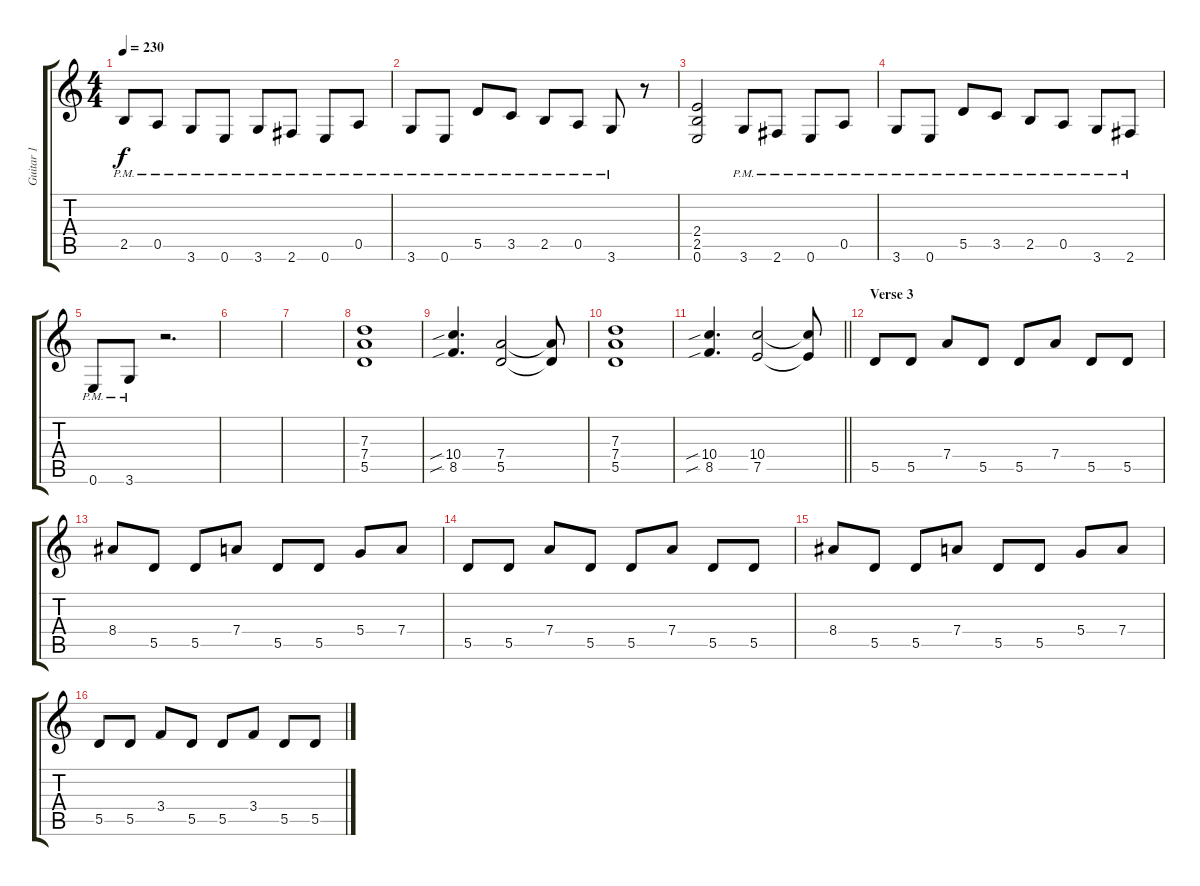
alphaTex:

\track ("Guitar 1" "Guitar 1") {instrument distortionguitar}
\staff {score tabs}
\tuning (E4 B3 G3 D3 A2 E2) {hide}
\ts (4 4)
\tempo 230
\clef g2
\ks c
2.5{pm}.8{dy f} 0.5{pm}.8 3.6{pm}.8 0.6{pm}.8 3.6{pm}.8 2.6{pm}.8 0.6{pm}.8 0.5{pm}.8 |
3.6{pm}.8 0.6{pm}.8 5.5{pm}.8 3.5{pm}.8 2.5{pm}.8 0.5{pm}.8 3.6{pm}.8 r.8 |
(2.4 2.5 0.6).2 3.6{pm}.8 2.6{pm}.8 0.6{pm}.8 0.5{pm}.8 |
3.6{pm}.8 0.6{pm}.8 5.5{pm}.8 3.5{pm}.8 2.5{pm}.8 0.5{pm}.8 3.6{pm}.8 2.6{pm}.8 |
0.6{pm}.8 3.6{pm}.8 r.2{d} |
|
|
(7.3 7.4 5.5).1 |
(10.4{sib} 8.5{sib}).4{d} (7.4 5.5).2 (7.4{t} 5.5{t}).8 |
(7.3 7.4 5.5).1 |
\barLineRight lightlight
(10.4{sib} 8.5{sib}).4{d} (10.4 7.5).2 (10.4{t} 7.5{t}).8 |
\section ("" "Verse 3")
5.5.8 5.5.8 7.4.8 5.5.8 5.5.8 7.4.8 5.5.8 5.5.8 |
8.4.8 5.5.8 5.5.8 7.4.8 5.5.8 5.5.8 5.4.8 7.4.8 |
5.5.8 5.5.8 7.4.8 5.5.8 5.5.8 7.4.8 5.5.8 5.5.8 |
8.4.8 5.5.8 5.5.8 7.4.8 5.5.8 5.5.8 5.4.8 7.4.8 |
5.5.8 5.5.8 3.4.8 5.5.8 5.5.8 3.4.8 5.5.8 5.5.8
